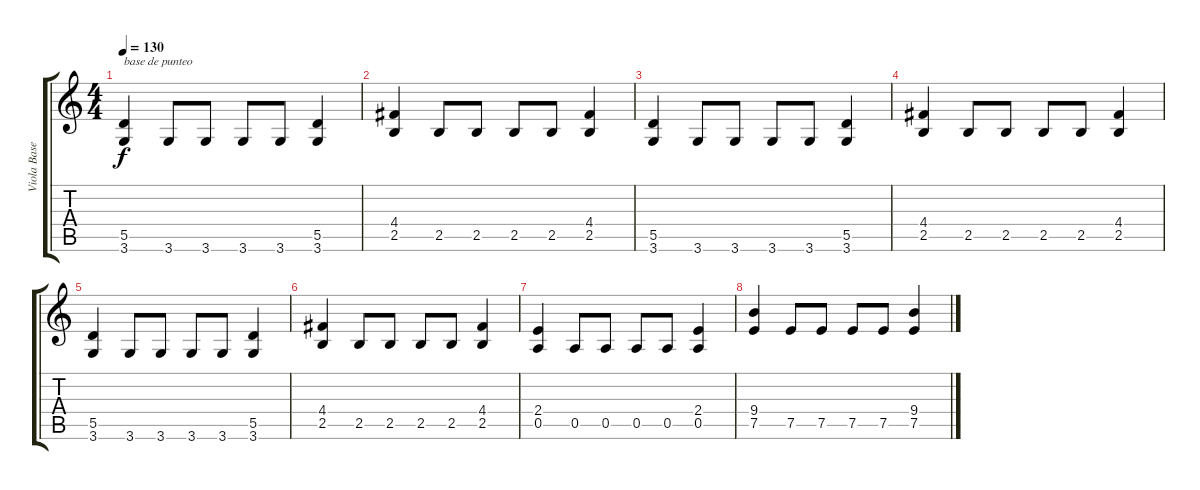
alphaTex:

\track ("Viola Base" "Viola Base") {instrument distortionguitar}
\staff {score tabs}
\tuning (E4 B3 G3 D3 A2 E2) {hide}
\ts (4 4)
\tempo 130
\clef g2
\ks c
(5.5 3.6).4{txt "base de punteo" dy f} 3.6.8 3.6.8 3.6.8 3.6.8 (5.5 3.6).4 |
(4.4 2.5).4 2.5.8 2.5.8 2.5.8 2.5.8 (4.4 2.5).4 |
(5.5 3.6).4 3.6.8 3.6.8 3.6.8 3.6.8 (5.5 3.6).4 |
(4.4 2.5).4 2.5.8 2.5.8 2.5.8 2.5.8 (4.4 2.5).4 |
(5.5 3.6).4 3.6.8 3.6.8 3.6.8 3.6.8 (5.5 3.6).4 |
(4.4 2.5).4 2.5.8 2.5.8 2.5.8 2.5.8 (4.4 2.5).4 |
(2.4 0.5).4 0.5.8 0.5.8 0.5.8 0.5.8 (2.4 0.5).4 |
(9.4 7.5).4 7.5.8 7.5.8 7.5.8 7.5.8 (9.4 7.5).4
